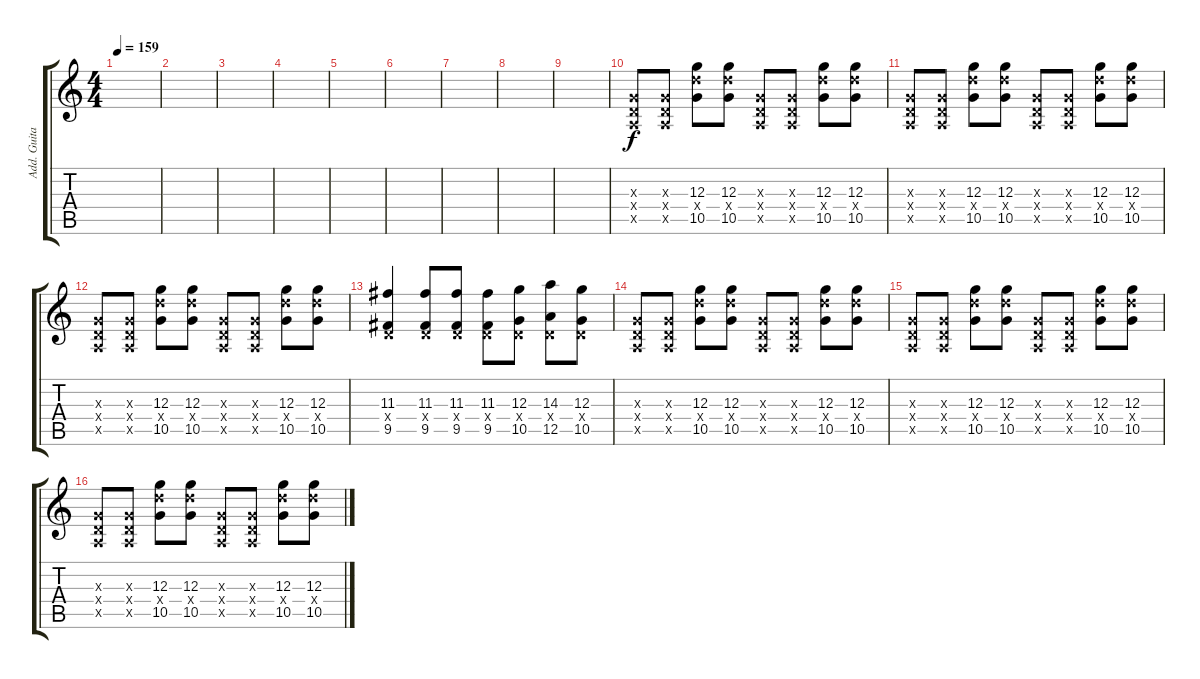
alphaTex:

\track ("Add. Guitar 1" "Add. Guita") {instrument distortionguitar}
\staff {score tabs}
\tuning (E4 B3 G3 D3 A2 E2) {hide}
\ts (4 4)
\tempo 159
\clef g2
\ks c
|
|
|
|
|
|
|
|
|
(0.3{x} 0.4{x} 0.5{x}).8 (0.3{x} 0.4{x} 0.5{x}).8 (12.3 12.4{x} 10.5).8 (12.3 12.4{x} 10.5).8 (0.3{x} 0.4{x} 0.5{x}).8 (0.3{x} 0.4{x} 0.5{x}).8 (12.3 12.4{x} 10.5).8 (12.3 12.4{x} 10.5).8 |
(0.3{x} 0.4{x} 0.5{x}).8 (0.3{x} 0.4{x} 0.5{x}).8 (12.3 12.4{x} 10.5).8 (12.3 12.4{x} 10.5).8 (0.3{x} 0.4{x} 0.5{x}).8 (0.3{x} 0.4{x} 0.5{x}).8 (12.3 12.4{x} 10.5).8 (12.3 12.4{x} 10.5).8 |
(0.3{x} 0.4{x} 0.5{x}).8 (0.3{x} 0.4{x} 0.5{x}).8 (12.3 12.4{x} 10.5).8 (12.3 12.4{x} 10.5).8 (0.3{x} 0.4{x} 0.5{x}).8 (0.3{x} 0.4{x} 0.5{x}).8 (12.3 12.4{x} 10.5).8 (12.3 12.4{x} 10.5).8 |
(11.3 0.4{x} 9.5).4 (11.3 0.4{x} 9.5).8 (11.3 0.4{x} 9.5).8 (11.3 0.4{x} 9.5).8 (12.3 0.4{x} 10.5).8 (14.3 0.4{x} 12.5).8 (12.3 0.4{x} 10.5).8 |
(0.3{x} 0.4{x} 0.5{x}).8 (0.3{x} 0.4{x} 0.5{x}).8 (12.3 12.4{x} 10.5).8 (12.3 12.4{x} 10.5).8 (0.3{x} 0.4{x} 0.5{x}).8 (0.3{x} 0.4{x} 0.5{x}).8 (12.3 12.4{x} 10.5).8 (12.3 12.4{x} 10.5).8 |
(0.3{x} 0.4{x} 0.5{x}).8 (0.3{x} 0.4{x} 0.5{x}).8 (12.3 12.4{x} 10.5).8 (12.3 12.4{x} 10.5).8 (0.3{x} 0.4{x} 0.5{x}).8 (0.3{x} 0.4{x} 0.5{x}).8 (12.3 12.4{x} 10.5).8 (12.3 12.4{x} 10.5).8 |
(0.3{x} 0.4{x} 0.5{x}).8 (0.3{x} 0.4{x} 0.5{x}).8 (12.3 12.4{x} 10.5).8 (12.3 12.4{x} 10.5).8 (0.3{x} 0.4{x} 0.5{x}).8 (0.3{x} 0.4{x} 0.5{x}).8 (12.3 12.4{x} 10.5).8 (12.3 12.4{x} 10.5).8
